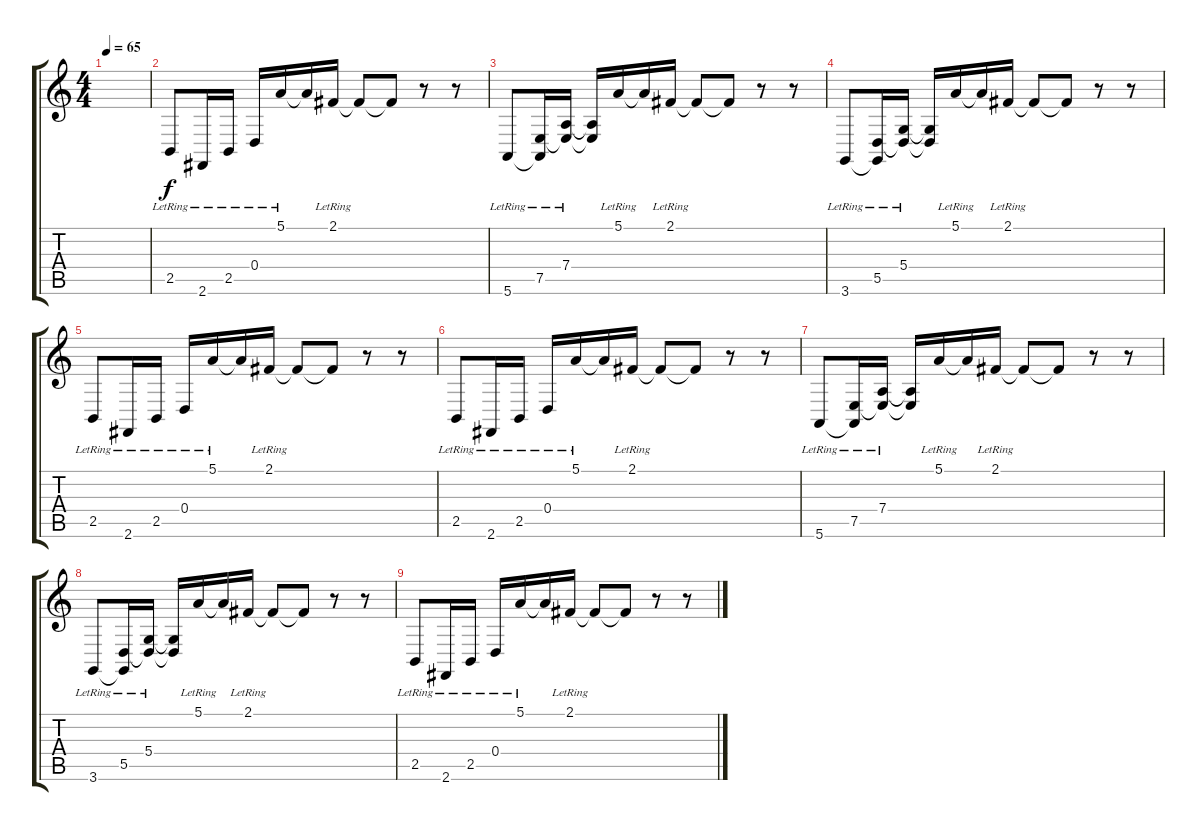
\track "" {instrument orchestralharp}
\staff {score tabs}
\tuning (E4 B3 G3 D3 A2 E2) {hide}
\ts (4 4)
\tempo 65
\clef g2
\ks c
|
2.5{lr}.8 2.6{lr}.16 2.5{lr}.16 0.4{lr}.16 5.1{lr}.16 5.1{t}.16 2.1{lr}.16 2.1{t}.8 2.1{t}.8 r.8 r.8 |
5.6{lr}.8 (7.5{lr} 5.6{t}).16 (7.4{lr} 7.5{t}).16 (7.4{t} 7.5{t}).16 5.1{lr}.16 5.1{t}.16 2.1{lr}.16 2.1{t}.8 2.1{t}.8 r.8 r.8{txt ""} |
3.6{lr}.8 (5.5{lr} 3.6{t}).16 (5.4{lr} 5.5{t}).16 (5.4{t} 5.5{t}).16 5.1{lr}.16 5.1{t}.16 2.1{lr}.16 2.1{t}.8 2.1{t}.8 r.8 r.8 |
2.5{lr}.8 2.6{lr}.16 2.5{lr}.16 0.4{lr}.16 5.1{lr}.16 5.1{t}.16 2.1{lr}.16 2.1{t}.8 2.1{t}.8 r.8 r.8 |
2.5{lr}.8 2.6{lr}.16 2.5{lr}.16 0.4{lr}.16 5.1{lr}.16 5.1{t}.16 2.1{lr}.16 2.1{t}.8 2.1{t}.8 r.8 r.8 |
5.6{lr}.8 (7.5{lr} 5.6{t}).16 (7.4{lr} 7.5{t}).16 (7.4{t} 7.5{t}).16 5.1{lr}.16 5.1{t}.16 2.1{lr}.16 2.1{t}.8 2.1{t}.8 r.8 r.8 |
3.6{lr}.8 (5.5{lr} 3.6{t}).16 (5.4{lr} 5.5{t}).16 (5.4{t} 5.5{t}).16 5.1{lr}.16 5.1{t}.16 2.1{lr}.16 2.1{t}.8 2.1{t}.8 r.8 r.8 |
2.5{lr}.8 2.6{lr}.16 2.5{lr}.16 0.4{lr}.16 5.1{lr}.16 5.1{t}.16 2.1{lr}.16 2.1{t}.8 2.1{t}.8 r.8 r.8
